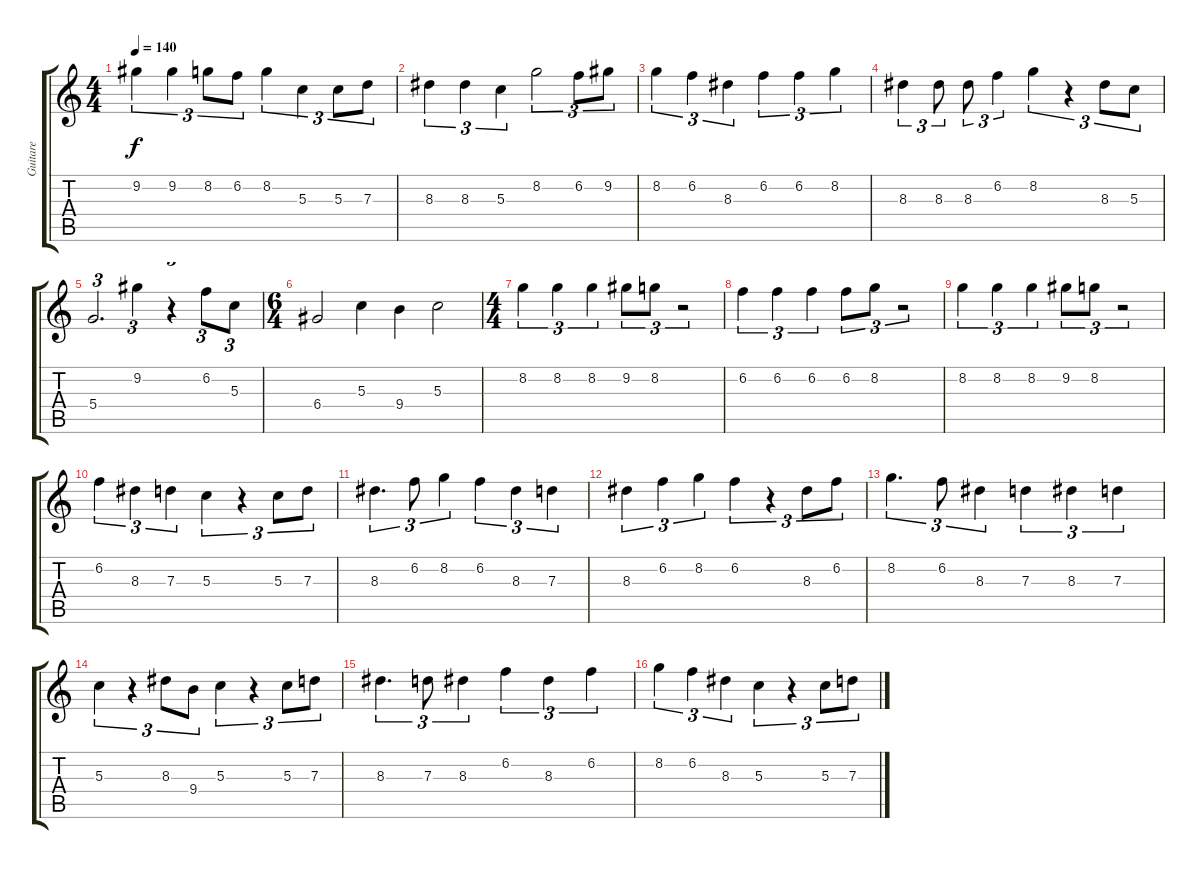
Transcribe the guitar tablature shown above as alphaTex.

\track ("Guitare" "Guitare") {instrument acousticguitarnylon}
\staff {score tabs}
\tuning (E4 B3 G3 D3 A2 E2) {hide}
\ts (4 4)
\tempo 140
\clef g2
\ks c
9.2.4{tu (3 2) dy f} 9.2.4{tu (3 2)} 8.2.8{tu (3 2)} 6.2.8{tu (3 2)} 8.2.4{tu (3 2)} 5.3.4{tu (3 2)} 5.3.8{tu (3 2)} 7.3.8{tu (3 2)} |
8.3.4{tu (3 2)} 8.3.4{tu (3 2)} 5.3.4{tu (3 2)} 8.2.2{tu (3 2)} 6.2.8{tu (3 2)} 9.2.8{tu (3 2)} |
8.2.4{tu (3 2)} 6.2.4{tu (3 2)} 8.3.4{tu (3 2)} 6.2.4{tu (3 2)} 6.2.4{tu (3 2)} 8.2.4{tu (3 2)} |
8.3.4{tu (3 2)} 8.3.8{tu (3 2)} 8.3.8{tu (3 2)} 6.2.4{tu (3 2)} 8.2.4{tu (3 2)} r.4{tu (3 2)} 8.3.8{tu (3 2)} 5.3.8{tu (3 2)} |
5.4.2{d tu (3 2)} 9.2.4{tu (3 2)} r.4{tu (3 2)} 6.2.8{tu (3 2)} 5.3.8{tu (3 2)} |
\ts (6 4)
6.4.2 5.3.4 9.4.4 5.3.2 |
\ts (4 4)
8.2.4{tu (3 2)} 8.2.4{tu (3 2)} 8.2.4{tu (3 2)} 9.2.8{tu (3 2)} 8.2.8{tu (3 2)} r.2{tu (3 2)} |
6.2.4{tu (3 2)} 6.2.4{tu (3 2)} 6.2.4{tu (3 2)} 6.2.8{tu (3 2)} 8.2.8{tu (3 2)} r.2{tu (3 2)} |
8.2.4{tu (3 2)} 8.2.4{tu (3 2)} 8.2.4{tu (3 2)} 9.2.8{tu (3 2)} 8.2.8{tu (3 2)} r.2{tu (3 2)} |
6.2.4{tu (3 2)} 8.3.4{tu (3 2)} 7.3.4{tu (3 2)} 5.3.4{tu (3 2)} r.4{tu (3 2)} 5.3.8{tu (3 2)} 7.3.8{tu (3 2)} |
8.3.4{d tu (3 2)} 6.2.8{tu (3 2)} 8.2.4{tu (3 2)} 6.2.4{tu (3 2)} 8.3.4{tu (3 2)} 7.3.4{tu (3 2)} |
8.3.4{tu (3 2)} 6.2.4{tu (3 2)} 8.2.4{tu (3 2)} 6.2.4{tu (3 2)} r.4{tu (3 2)} 8.3.8{tu (3 2)} 6.2.8{tu (3 2)} |
8.2.4{d tu (3 2)} 6.2.8{tu (3 2)} 8.3.4{tu (3 2)} 7.3.4{tu (3 2)} 8.3.4{tu (3 2)} 7.3.4{tu (3 2)} |
5.3.4{tu (3 2)} r.4{tu (3 2)} 8.3.8{tu (3 2)} 9.4.8{tu (3 2)} 5.3.4{tu (3 2)} r.4{tu (3 2)} 5.3.8{tu (3 2)} 7.3.8{tu (3 2)} |
8.3.4{d tu (3 2)} 7.3.8{tu (3 2)} 8.3.4{tu (3 2)} 6.2.4{tu (3 2)} 8.3.4{tu (3 2)} 6.2.4{tu (3 2)} |
8.2.4{tu (3 2)} 6.2.4{tu (3 2)} 8.3.4{tu (3 2)} 5.3.4{tu (3 2)} r.4{tu (3 2)} 5.3.8{tu (3 2)} 7.3.8{tu (3 2)}
